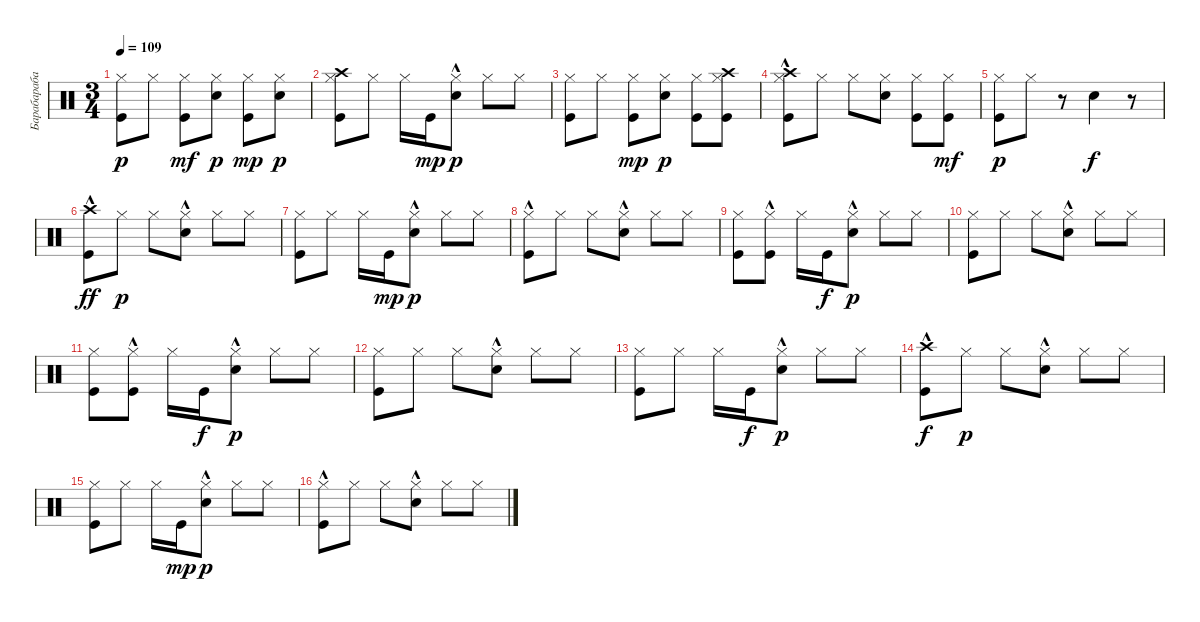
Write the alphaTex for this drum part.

\track ("Барабарабаны" "Барабараба") {instrument percussion}
\staff {score}
\articulation defaults
\ts (3 4)
\tempo 109
\clef neutral
\ks c
("Hi-Hat (closed)" "Kick (hit)").8{dy p} "Hi-Hat (closed)".8 ("Hi-Hat (closed)" "Kick (hit)").8{dy mf} ("Hi-Hat (closed)" "Electric Snare (hit)").8{dy p} ("Hi-Hat (closed)" "Kick (hit)").8{dy mp} ("Hi-Hat (closed)" "Electric Snare (hit)").8{dy p} |
("Crash high (hit)" "Hi-Hat (closed)" "Kick (hit)").8 "Hi-Hat (closed)".8 "Hi-Hat (closed)".16 "Kick (hit)".16{dy mp} ("Hi-Hat (closed)" "Electric Snare (hit)"{hac}).8{dy p} "Hi-Hat (closed)".8 "Hi-Hat (closed)".8 |
("Hi-Hat (closed)" "Kick (hit)").8 "Hi-Hat (closed)".8 ("Hi-Hat (closed)" "Kick (hit)").8{dy mp} ("Hi-Hat (closed)" "Electric Snare (hit)").8{dy p} ("Hi-Hat (closed)" "Kick (hit)").8 ("Crash high (hit)" "Hi-Hat (closed)" "Kick (hit)").8 |
("Crash high (hit)" "Hi-Hat (closed)" "Kick (hit)"{hac}).8 "Hi-Hat (closed)".8 "Hi-Hat (closed)".8 ("Hi-Hat (closed)" "Electric Snare (hit)").8 ("Hi-Hat (closed)" "Kick (hit)").8 ("Hi-Hat (closed)" "Kick (hit)").8{dy mf} |
("Hi-Hat (closed)" "Kick (hit)").8{dy p} "Hi-Hat (closed)".8 r.8 "Electric Snare (hit)".4{dy f} r.8 |
("Crash high (hit)"{hac} "Kick (hit)"{hac}).8{dy ff} "Hi-Hat (closed)".8{dy p} "Hi-Hat (closed)".8 ("Electric Snare (hit)"{hac} "Hi-Hat (closed)").8 "Hi-Hat (closed)".8 "Hi-Hat (closed)".8 |
("Kick (hit)" "Hi-Hat (closed)").8 "Hi-Hat (closed)".8 "Hi-Hat (closed)".16 "Kick (hit)".16{dy mp} ("Electric Snare (hit)"{hac} "Hi-Hat (closed)").8{dy p} "Hi-Hat (closed)".8 "Hi-Hat (closed)".8 |
("Kick (hit)"{hac} "Hi-Hat (closed)").8 "Hi-Hat (closed)".8 "Hi-Hat (closed)".8 ("Electric Snare (hit)"{hac} "Hi-Hat (closed)").8 "Hi-Hat (closed)".8 "Hi-Hat (closed)".8 |
("Kick (hit)" "Hi-Hat (closed)").8 ("Kick (hit)"{hac} "Hi-Hat (closed)").8 "Hi-Hat (closed)".16 "Kick (hit)".16{dy f} ("Electric Snare (hit)"{hac} "Hi-Hat (closed)").8{dy p} "Hi-Hat (closed)".8 "Hi-Hat (closed)".8 |
("Kick (hit)" "Hi-Hat (closed)").8 "Hi-Hat (closed)".8 "Hi-Hat (closed)".8 ("Electric Snare (hit)"{hac} "Hi-Hat (closed)").8 "Hi-Hat (closed)".8 "Hi-Hat (closed)".8 |
("Hi-Hat (closed)" "Kick (hit)").8 ("Hi-Hat (closed)" "Kick (hit)"{hac}).8 "Hi-Hat (closed)".16 "Kick (hit)".16{dy f} ("Hi-Hat (closed)" "Electric Snare (hit)"{hac}).8{dy p} "Hi-Hat (closed)".8 "Hi-Hat (closed)".8 |
("Hi-Hat (closed)" "Kick (hit)").8 "Hi-Hat (closed)".8 "Hi-Hat (closed)".8 ("Hi-Hat (closed)" "Electric Snare (hit)"{hac}).8 "Hi-Hat (closed)".8 "Hi-Hat (closed)".8 |
("Hi-Hat (closed)" "Kick (hit)").8 "Hi-Hat (closed)".8 "Hi-Hat (closed)".16 "Kick (hit)".16{dy f} ("Hi-Hat (closed)" "Electric Snare (hit)"{hac}).8{dy p} "Hi-Hat (closed)".8 "Hi-Hat (closed)".8 |
("Crash high (hit)"{hac} "Kick (hit)"{hac}).8{dy f} "Hi-Hat (closed)".8{dy p} "Hi-Hat (closed)".8 ("Electric Snare (hit)"{hac} "Hi-Hat (closed)").8 "Hi-Hat (closed)".8 "Hi-Hat (closed)".8 |
("Kick (hit)" "Hi-Hat (closed)").8 "Hi-Hat (closed)".8 "Hi-Hat (closed)".16 "Kick (hit)".16{dy mp} ("Electric Snare (hit)"{hac} "Hi-Hat (closed)").8{dy p} "Hi-Hat (closed)".8 "Hi-Hat (closed)".8 |
("Kick (hit)"{hac} "Hi-Hat (closed)").8 "Hi-Hat (closed)".8 "Hi-Hat (closed)".8 ("Electric Snare (hit)"{hac} "Hi-Hat (closed)").8 "Hi-Hat (closed)".8 "Hi-Hat (closed)".8
